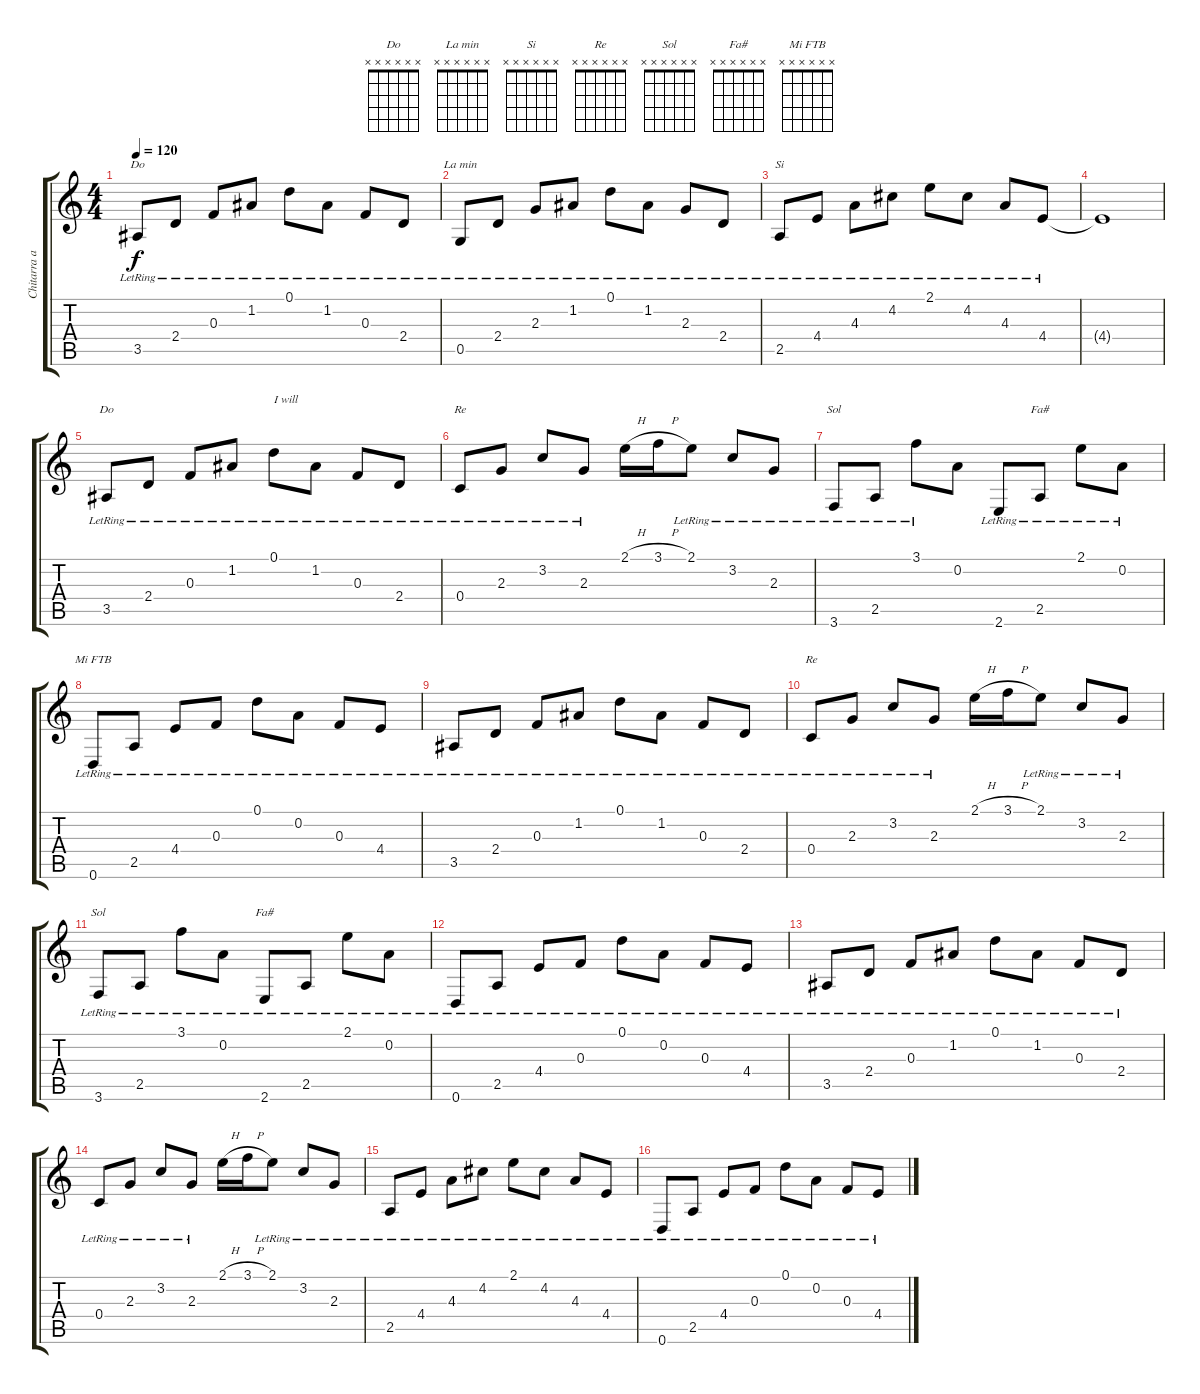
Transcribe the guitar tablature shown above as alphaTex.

\track ("Chitarra acustica" "Chitarra a") {instrument acousticguitarsteel}
\staff {score tabs}
\tuning (D4 A3 F3 C3 G2 D2) {hide}
\chord ("Do" 0 1 0 2 3 x)
\chord ("La min" x x x x x x)
\chord ("Si" x x x x x x)
\chord ("Do" x x x x x x)
\chord ("Re" 2 3 2 0 x x) {barre 2}
\chord ("Sol" 3 0 x x 2 3)
\chord ("Fa#" 2 0 x x 2 2)
\chord ("Mi FTB" x x x x x x)
\chord ("Re" x x x x x x)
\chord ("Sol" x x x x x x)
\chord ("Fa#" x x x x x x)
\ts (4 4)
\tempo 120
\clef g2
\ks c
3.5{lr}.8{ch "Do" dy f} 2.4{lr}.8 0.3{lr}.8 1.2{lr}.8 0.1{lr}.8 1.2{lr}.8 0.3{lr}.8 2.4{lr}.8 |
0.5{lr}.8{ch "La min"} 2.4{lr}.8 2.3{lr}.8 1.2{lr}.8 0.1{lr}.8 1.2{lr}.8 2.3{lr}.8 2.4{lr}.8 |
2.5{lr}.8{ch "Si"} 4.4{lr}.8 4.3{lr}.8 4.2{lr}.8 2.1{lr}.8 4.2{lr}.8 4.3{lr}.8 4.4{lr}.8 |
4.4{t}.1 |
3.5{lr}.8{ch "Do"} 2.4{lr}.8 0.3{lr}.8 1.2{lr}.8 0.1{lr}.8{txt "I will"} 1.2{lr}.8 0.3{lr}.8 2.4{lr}.8 |
0.4{lr}.8{ch "Re"} 2.3{lr}.8 3.2{lr}.8 2.3{lr}.8 2.1{h}.16 3.1{h}.16 2.1{lr}.8 3.2{lr}.8 2.3{lr}.8 |
3.6{lr}.8{ch "Sol"} 2.5{lr}.8 3.1{lr}.8 0.2.8 2.6{lr}.8 2.5{lr}.8{ch "Fa#"} 2.1{lr}.8 0.2{lr}.8 |
0.6{lr}.8{ch "Mi FTB"} 2.5{lr}.8 4.4{lr}.8 0.3{lr}.8 0.1{lr}.8 0.2{lr}.8 0.3{lr}.8 4.4{lr}.8 |
3.5{lr}.8 2.4{lr}.8 0.3{lr}.8 1.2{lr}.8 0.1{lr}.8 1.2{lr}.8 0.3{lr}.8 2.4{lr}.8 |
0.4{lr}.8{ch "Re"} 2.3{lr}.8 3.2{lr}.8 2.3{lr}.8 2.1{h}.16 3.1{h}.16 2.1{lr}.8 3.2{lr}.8 2.3{lr}.8 |
3.6{lr}.8{ch "Sol"} 2.5{lr}.8 3.1{lr}.8 0.2{lr}.8 2.6{lr}.8{ch "Fa#"} 2.5{lr}.8 2.1{lr}.8 0.2{lr}.8 |
0.6{lr}.8 2.5{lr}.8 4.4{lr}.8 0.3{lr}.8 0.1{lr}.8 0.2{lr}.8 0.3{lr}.8 4.4{lr}.8 |
3.5{lr}.8 2.4{lr}.8 0.3{lr}.8 1.2{lr}.8 0.1{lr}.8 1.2{lr}.8 0.3{lr}.8 2.4{lr}.8 |
0.4{lr}.8 2.3{lr}.8 3.2{lr}.8 2.3{lr}.8 2.1{h}.16 3.1{h}.16 2.1{lr}.8 3.2{lr}.8 2.3{lr}.8 |
2.5{lr}.8 4.4{lr}.8 4.3{lr}.8 4.2{lr}.8 2.1{lr}.8 4.2{lr}.8 4.3{lr}.8 4.4{lr}.8 |
0.6{lr}.8 2.5{lr}.8 4.4{lr}.8 0.3{lr}.8 0.1{lr}.8 0.2{lr}.8 0.3{lr}.8 4.4{lr}.8
